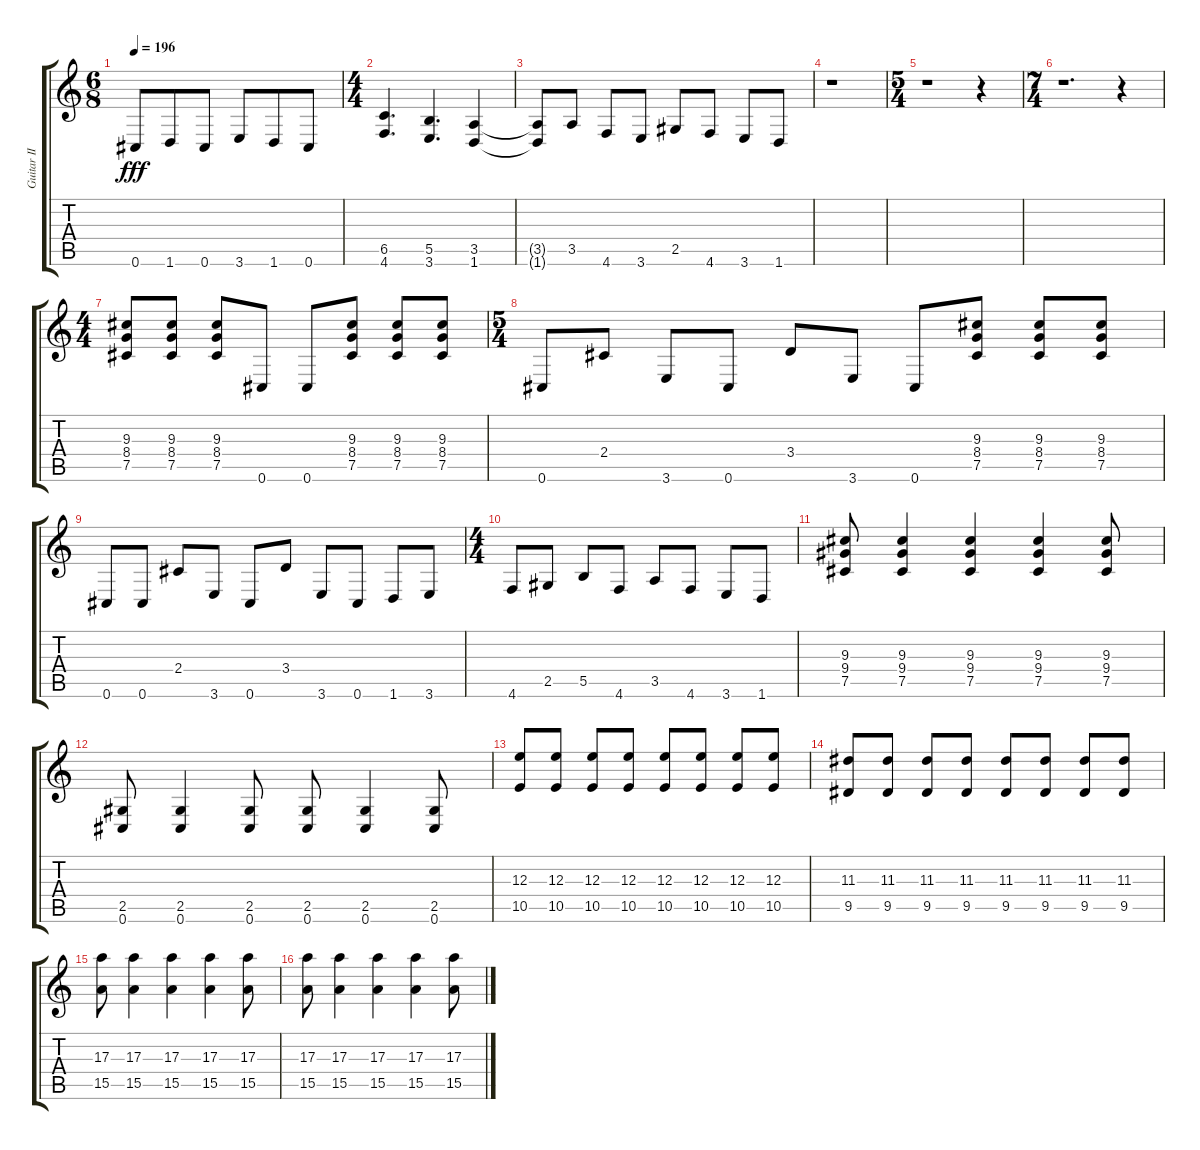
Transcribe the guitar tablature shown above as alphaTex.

\track ("Guitar II" "Guitar II") {instrument distortionguitar}
\staff {score tabs}
\tuning (Db4 Ab3 E3 B2 Gb2 Db2) {hide}
\ts (6 8)
\tempo 196
\clef g2
\ks c
0.6.8{dy fff} 1.6.8 0.6.8 3.6.8 1.6.8 0.6.8 |
\ts (4 4)
(6.5 4.6).4{d} (5.5 3.6).4{d} (3.5 1.6).4 |
(3.5{t} 1.6{t}).8 3.5.8 4.6.8 3.6.8 2.5.8 4.6.8 3.6.8 1.6.8 |
r.1 |
\ts (5 4)
r.1 r.4 |
\ts (7 4)
r.1{d} r.4 |
\ts (4 4)
(9.3 8.4 7.5).8 (9.3 8.4 7.5).8 (9.3 8.4 7.5).8 0.6.8 0.6.8 (9.3 8.4 7.5).8 (9.3 8.4 7.5).8 (9.3 8.4 7.5).8 |
\ts (5 4)
0.6.8 2.4.8 3.6.8 0.6.8 3.4.8 3.6.8 0.6.8 (9.3 8.4 7.5).8 (9.3 8.4 7.5).8 (9.3 8.4 7.5).8 |
0.6.8 0.6.8 2.4.8 3.6.8 0.6.8 3.4.8 3.6.8 0.6.8 1.6.8 3.6.8 |
\ts (4 4)
4.6.8 2.5.8 5.5.8 4.6.8 3.5.8 4.6.8 3.6.8 1.6.8 |
(9.3 9.4 7.5).8 (9.3 9.4 7.5).4 (9.3 9.4 7.5).4 (9.3 9.4 7.5).4 (9.3 9.4 7.5).8 |
(2.5 0.6).8 (2.5 0.6).4 (2.5 0.6).8 (2.5 0.6).8 (2.5 0.6).4 (2.5 0.6).8 |
(12.3 10.5).8 (12.3 10.5).8 (12.3 10.5).8 (12.3 10.5).8 (12.3 10.5).8 (12.3 10.5).8 (12.3 10.5).8 (12.3 10.5).8 |
(11.3 9.5).8 (11.3 9.5).8 (11.3 9.5).8 (11.3 9.5).8 (11.3 9.5).8 (11.3 9.5).8 (11.3 9.5).8 (11.3 9.5).8 |
(17.3 15.5).8 (17.3 15.5).4 (17.3 15.5).4 (17.3 15.5).4 (17.3 15.5).8 |
(17.3 15.5).8 (17.3 15.5).4 (17.3 15.5).4 (17.3 15.5).4 (17.3 15.5).8
